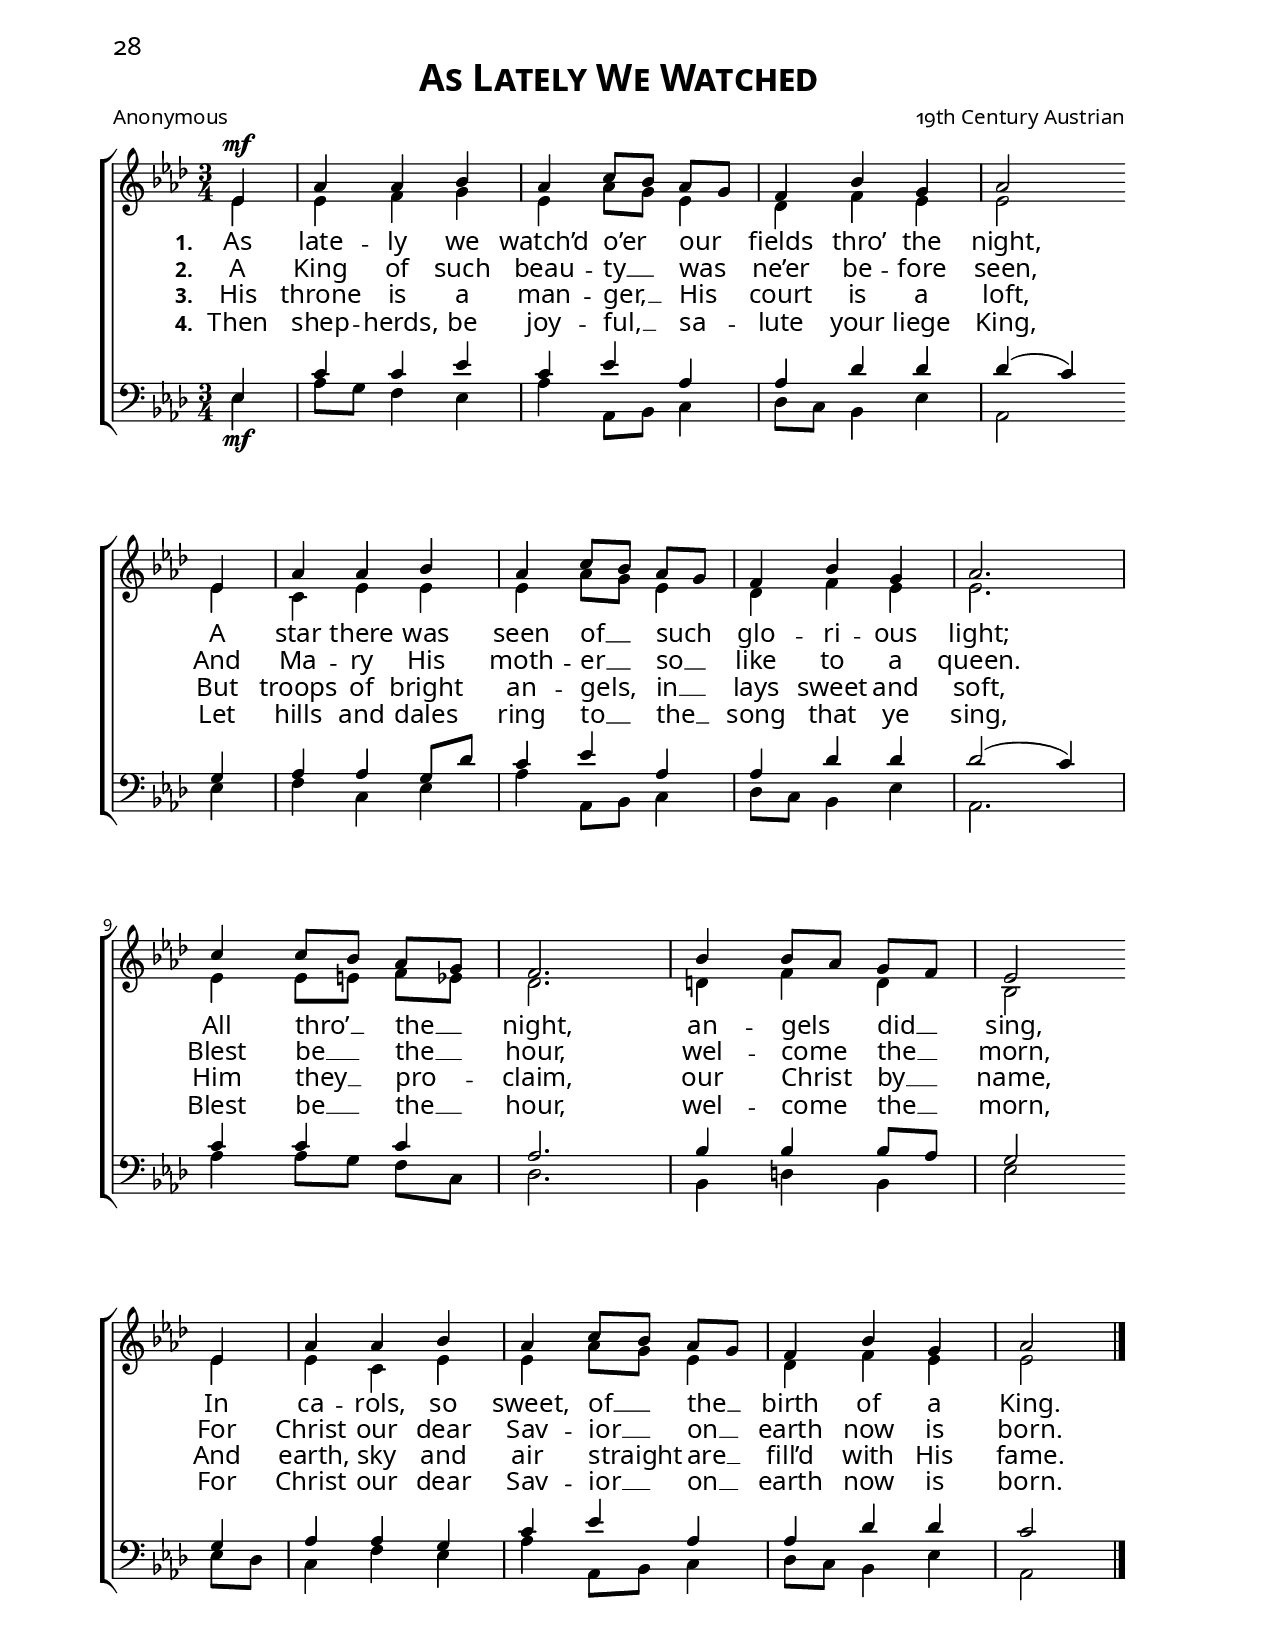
\version "2.14.2"
\include "util.ly"
\header {
  title = \markup{\override #'(font-name . "Garamond Premier Pro Semibold"){ \abs-fontsize #18 \smallCapsOldStyle"As Lately We Watched"}}
  poet = \markup\oldStyleNum"Anonymous"
  composer = \markup\oldStyleNum"19th Century Austrian"
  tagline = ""
}
\paper {
  paper-height = 11\in
  paper-width = 8.5\in
  indent = 0\in
  %system-system-spacing = #'((basic-distance . 10) (padding . 0))
  %system-system-spacing =
  %  #'((basic-distance . 0)
  %     (minimum-distance . 0)
  %     (padding . -0.35)
  %     (stretchability . 100))
  ragged-last-bottom = ##f
  ragged-bottom = ##f
  two-sided = ##t
  inner-margin = 1\in
  outer-margin = 0.75\in
  top-margin = 0.26\in
  bottom-margin = 0.25\in
  first-page-number = #28
  print-first-page-number = ##t
  headerLine = ""
  oddHeaderMarkup = \markup\fill-line{
     \override #'(font-name . "Garamond Premier Pro")\abs-fontsize #12.5
     \combine 
        \fill-line{"" \on-the-fly #print-page-number-check-first
        \oldStylePageNum""
        }
        \fill-line{\headerLine}
  }
  evenHeaderMarkup = \markup {
     \override #'(font-name . "Garamond Premier Pro")\abs-fontsize #12.5
     \combine
        \on-the-fly #print-page-number-check-first
        \oldStylePageNum""
        \fill-line{\headerLine}
  }
}
#(set-global-staff-size 18) \paper{ #(define fonts (make-pango-font-tree "Garamond Premier Pro" "Garamond Premier Pro" "Garamond Premier Pro" (/ 18 20))) }
global = {
  \key aes \major
  \time 3/4
  \autoBeamOff
  \override DynamicLineSpanner #'staff-padding = #0.0
  \override DynamicLineSpanner #'Y-extent = #'(-1 . 1)
}

sopMusic = \relative c' {
  \partial 4 ees4^\mf |
  aes aes bes |
  aes c8[ bes] aes[ g] |
  f4 bes g |
  
  aes2 \bar""\break ees4 |
  aes4 aes4 bes |
  aes c8[ bes] aes[ g] |
  f4 bes g |
  aes2. | \break
  
  c4 c8[ bes] aes[ g] |
  f2. |
  bes4 bes8[ aes] g[ f] |
  ees2 \bar""\break ees4 |
  
  aes aes bes |
  aes c8[ bes] aes[ g] |
  f4 bes g |
  \partial 2 aes2 \bar "|."
}
sopWords = \lyricmode {
  
}

altoMusic = \relative c' {
  ees4 |
  ees f g |
  ees aes8[ g] ees4 |
  des f ees |
  
  ees2 ees4 |
  c ees ees |
  ees aes8[ g] ees4 |
  des f ees |
  ees2. |
  
  ees4 ees8[ e] f[ ees] |
  des2. |
  d4 f d |
  bes2 ees4 |
  
  ees c ees |
  ees aes8[ g] ees4 |
  des f ees |
  ees2 \bar "|."
}
altoWords = \lyricmode {
  \dropLyricsV
  \set stanza = #"1. "
  As late -- ly we watch’d o’er our fields thro’ the night,
  A star there was seen of __ such glo -- ri -- ous light;
  All thro’ __ the __ night, an -- gels did __ sing,
  In ca -- rols, so sweet, of __ the __ birth of a King.
}
altoWordsII = \lyricmode {
  \dropLyricsV
%\markup\italic
  \set stanza = #"2. "
  A King of such beau -- ty __ was ne’er  be -- fore seen,
  And Ma -- ry His moth -- er __ so __ like to a queen.
  Blest be __ the __ hour, wel -- come the __ morn,
  For Christ our dear Sav -- ior __ on __ earth now is born.
}
altoWordsIII = \lyricmode {
  \dropLyricsV
  \set stanza = #"3. "
  His throne is a man -- ger, __ His court is a loft,
  But troops of bright an -- gels, in __ lays sweet and soft,
  Him they __ pro -- claim, our Christ by __ name,
  And earth, sky and air straight are __ fill’d with His fame.
}
altoWordsIV = \lyricmode {
  \dropLyricsV
  \set stanza = #"4. "
  Then shep -- herds, be joy -- ful, __ sa -- lute your liege King,
  Let hills and dales ring to __ the __ song that ye sing,
  Blest be __ the __ hour, wel -- come the __ morn,
  For Christ our dear Sav -- ior __ on __ earth now is born.
}
altoWordsV = \lyricmode {
}
altoWordsVI = \lyricmode {
}
tenorMusic = \relative c {
  ees4_\mf |
  c' c ees |
  c ees aes, |
  aes des des |
  
  des( c) g |
  aes aes g8[ des'] |
  c4 ees aes, |
  aes des des |
  des2( c4) |
  
  c4 c c |
  aes2. |
  bes4 bes bes8[ aes] |
  g2 g4 |
  
  aes4 aes g |
  c ees aes, |
  aes des des |
  c2 \bar "|."
}
tenorWords = \lyricmode {

}

bassMusic = \relative c {
  ees4 |
  aes8[ g] f4 ees |
  aes aes,8[ bes] c4 |
  des8[ c] bes4 ees |
  
  aes,2 ees'4 |
  f c ees |
  aes aes,8[ bes] c4 |
  des8[ c] bes4 ees |
  aes,2. |
  
  aes'4 aes8[ g] f[ c] |
  des2. |
  bes4 d bes |
  ees2 ees8[ des] |
  
  c4 f ees |
  aes aes,8[ bes] c4 |
  des8[ c] bes4 ees |
  aes,2 \bar "|."
}
bassWords = \lyricmode {

}

pianoRH = \relative c' {
  
}
pianoLH = \relative c' {
  
}

\score {
  <<
   \new ChoirStaff <<
%    \new Lyrics = sopranos \with { \override VerticalAxisGroup #'nonstaff-relatedstaff-spacing = #'((basic-distance . 1)) }
    \new Staff = women <<
      \new Voice = "sopranos" { \voiceOne << \global \sopMusic >> }
      \new Voice = "altos" { \voiceTwo << \global \altoMusic >> }
    >>
    \new Lyrics \with { alignAboveContext = #"women" \override VerticalAxisGroup #'nonstaff-relatedstaff-spacing = #'((basic-distance . 1))} \lyricsto "sopranos" \sopWords
    \new Lyrics = "altosVI"  \with { alignBelowContext = #"women" } \lyricsto "sopranos" \altoWordsVI
    \new Lyrics = "altosV"  \with { alignBelowContext = #"women" } \lyricsto "sopranos" \altoWordsV
    \new Lyrics = "altosIV"  \with { alignBelowContext = #"women" } \lyricsto "sopranos" \altoWordsIV
    \new Lyrics = "altosIII"  \with { alignBelowContext = #"women" } \lyricsto "sopranos" \altoWordsIII
    \new Lyrics = "altosII"  \with { alignBelowContext = #"women" } \lyricsto "sopranos" \altoWordsII
    \new Lyrics = "altos"  \with { alignBelowContext = #"women" \override VerticalAxisGroup #'nonstaff-relatedstaff-spacing = #'((basic-distance . 1)) } \lyricsto "sopranos" \altoWords
   \new Staff = men <<
      \clef bass
      \new Voice = "tenors" { \voiceOne << \global \tenorMusic >> }
      \new Voice = "basses" { \voiceTwo << \global \bassMusic >> }
    >>
    \new Lyrics \with { alignAboveContext = #"men" \override VerticalAxisGroup #'nonstaff-relatedstaff-spacing = #'((basic-distance . 1)) } \lyricsto "tenors" \tenorWords
    \new Lyrics \with { alignBelowContext = #"men" \override VerticalAxisGroup #'nonstaff-relatedstaff-spacing = #'((basic-distance . 1)) } \lyricsto "basses" \bassWords
  >>
%    \new PianoStaff << \new Staff { \new Voice { \pianoRH } } \new Staff { \clef "bass" \pianoLH } >>
  >>
  \layout {
  \context {
    \Lyrics
    \override LyricText #'font-size = #2
  }
    \context {
      \Score
      %\override SpacingSpanner #'base-shortest-duration = #(ly:make-moment 1 8)
      %\override SpacingSpanner #'common-shortest-duration = #(ly:make-moment 1 4)
    }
    \context {
      % Remove all empty staves
      % \Staff \RemoveEmptyStaves \override VerticalAxisGroup #'remove-first = ##t
    }
    \context {
      \Lyrics
      \override LyricText #'X-offset = #center-on-word
    }
  }
}

